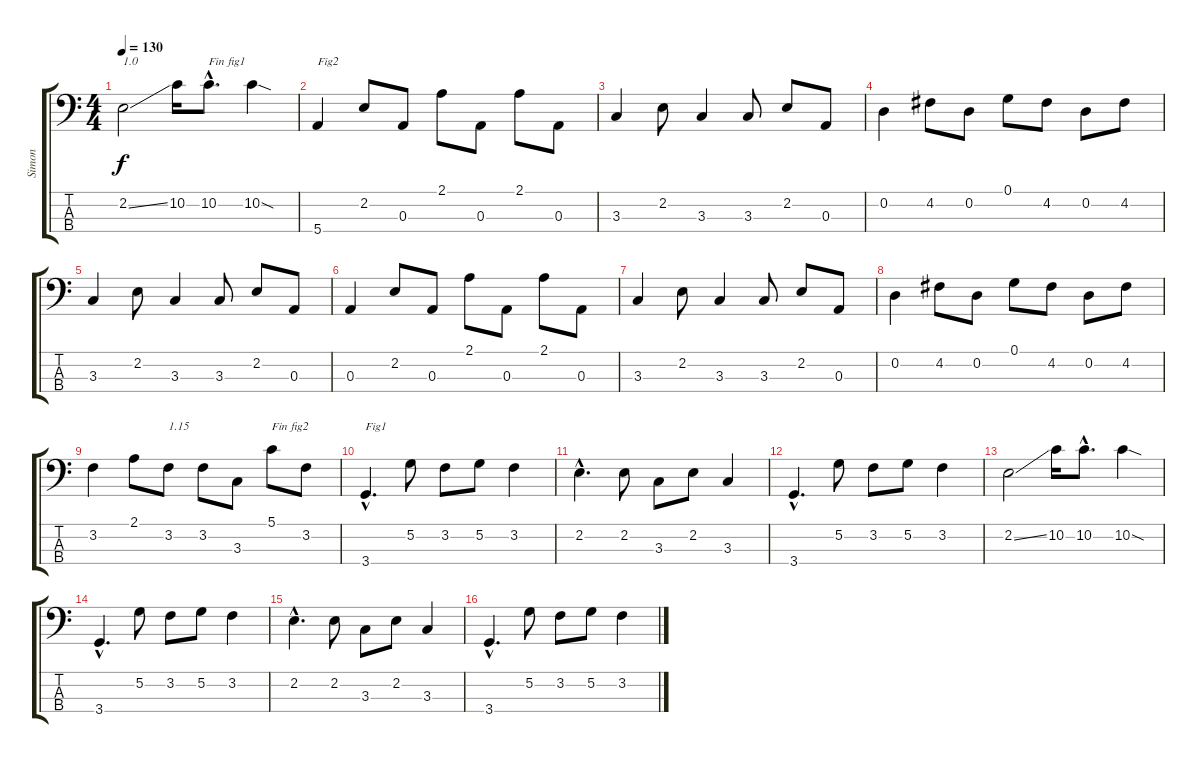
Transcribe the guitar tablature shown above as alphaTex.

\track ("Simon" "Simon") {instrument electricbassfinger}
\staff {score tabs}
\tuning (G2 D2 A1 E1) {hide}
\ts (4 4)
\tempo 130
\clef f4
\ks c
2.2{ss}.2{txt "1.0" dy f} 10.2.16 10.2{hac}.8{d txt "Fin fig1"} 10.2{sod}.4 |
5.4.4{txt "Fig2"} 2.2.8 0.3.8 2.1.8 0.3.8 2.1.8 0.3.8 |
3.3.4 2.2.8 3.3.4 3.3.8 2.2.8 0.3.8 |
0.2.4 4.2.8 0.2.8 0.1.8 4.2.8 0.2.8 4.2.8 |
3.3.4 2.2.8 3.3.4 3.3.8 2.2.8 0.3.8 |
0.3.4 2.2.8 0.3.8 2.1.8 0.3.8 2.1.8 0.3.8 |
3.3.4 2.2.8 3.3.4 3.3.8 2.2.8 0.3.8 |
0.2.4 4.2.8 0.2.8 0.1.8 4.2.8 0.2.8 4.2.8 |
3.2.4 2.1.8 3.2.8{txt "1.15"} 3.2.8 3.3.8 5.1.8{txt "Fin fig2"} 3.2.8 |
3.4{hac}.4{d txt "Fig1"} 5.2.8 3.2.8 5.2.8 3.2.4 |
2.2{hac}.4{d} 2.2.8 3.3.8 2.2.8 3.3.4 |
3.4{hac}.4{d} 5.2.8 3.2.8 5.2.8 3.2.4 |
2.2{ss}.2 10.2.16 10.2{hac}.8{d} 10.2{sod}.4 |
3.4{hac}.4{d} 5.2.8 3.2.8 5.2.8 3.2.4 |
2.2{hac}.4{d} 2.2.8 3.3.8 2.2.8 3.3.4 |
3.4{hac}.4{d} 5.2.8 3.2.8 5.2.8 3.2.4
